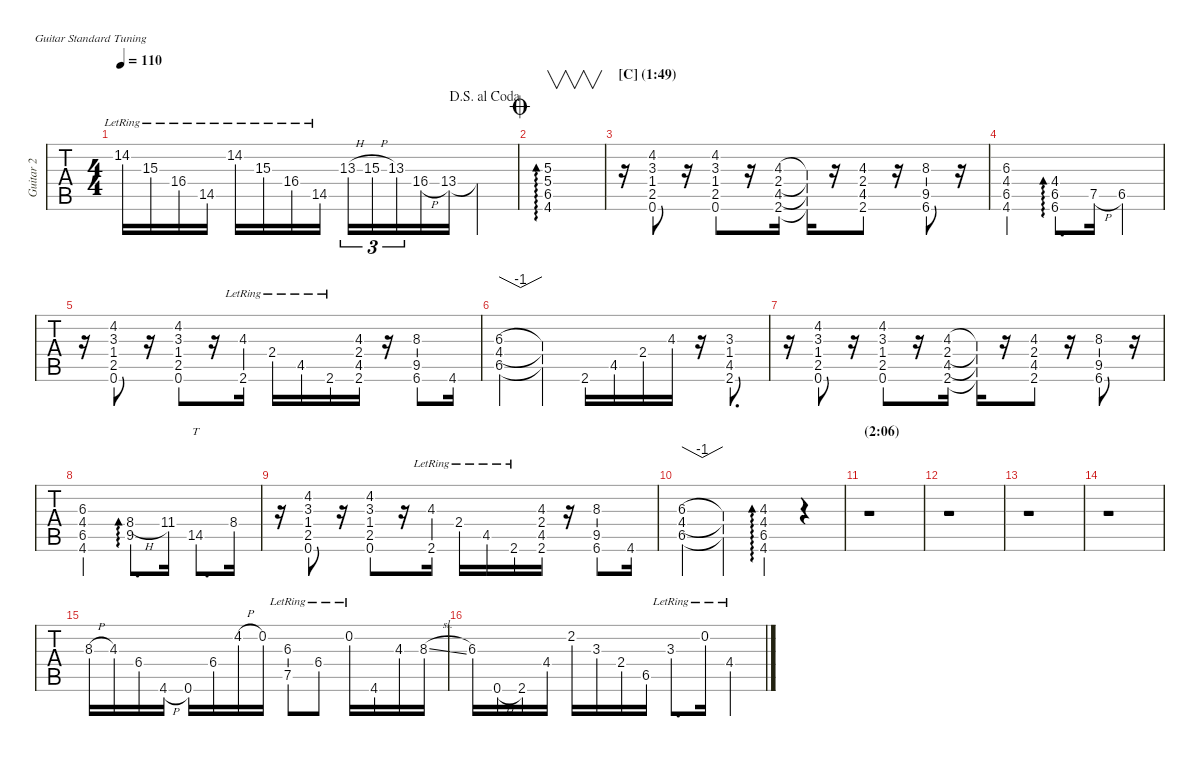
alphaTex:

\defaultSystemsLayout 4
\hideDynamics
\bracketExtendMode nobrackets
\multiTrackTrackNamePolicy allsystems
\firstSystemTrackNameMode fullname
\otherSystemsTrackNameMode fullname
\otherSystemsTrackNameOrientation horizontal
\track ("Guitar 2" "Guitar 2") {instrument distortionguitar}
\staff {tabs}
\tuning (E4 B3 G3 D3 A2 E2)
\ts (4 4)
\scale
1.04704
\jump dalsegnoalcoda
\tempo 110
\accidentals auto
\clef g2
\ottava regular
\simile none
\ks c
14.2{lr acc #}.16{dy mf} 15.3{lr acc #}.16 16.4{lr acc #}.16 14.5{lr}.16 14.2{lr acc #}.16 15.3{lr acc #}.16 16.4{lr acc #}.16 14.5{lr}.16 13.3{h acc #}.16{tu (3 2)} 15.3{h acc #}.16{tu (3 2)} 13.3{acc #}.16{tu (3 2) beam merge} 16.4{h acc #}.16 13.4{acc #}.16 13.4{t acc #}.4 |
\scale
0.952957
\jump coda
(4.6{acc #} 5.3 5.4 6.5{acc #}).1{v ad 0} |
\section ("C" "(1:49)")
\scale
1.00459 r.16 (3.3{acc #} 1.4{acc #} 2.5 4.2{acc #} 0.6).8 r.16 (3.3{acc #} 1.4{acc #} 2.5 4.2{acc #} 0.6).8 r.16 (4.3 4.5{acc #} 2.4 2.6{acc #}).16 (4.3{t} 4.5{t acc #} 2.4{t} 2.6{t acc #}).16 r.16 (2.6{acc #} 4.5{acc #} 2.4 4.3).8 r.16 (8.3{acc #} 6.6{acc #} 9.5{acc #}).8 r.16 |
\scale
1.00682 (6.3{acc #} 4.6{acc #} 6.5{acc #} 4.4{acc #}).2 (6.6{acc #} 6.5{acc #} 4.4{acc #}).8{d ad 0} 7.5{h}.16 6.5{acc #}.4 |
\scale
0.988589 r.16 (3.3{acc #} 1.4{acc #} 2.5 4.2{acc #} 0.6).8 r.16 (3.3{acc #} 1.4{acc #} 2.5 4.2{acc #} 0.6).8 r.16 (2.6{lr acc #} 4.3{lr}).16 2.4{lr}.16 4.5{lr acc #}.16 2.6{lr acc #}.16 (2.6{acc #} 4.5{acc #} 2.4 4.3).16 r.16 (8.3{acc #} 6.6{acc #} 9.5{acc #}).8 4.6{acc #}.16 |
\scale
1.00864 (6.3{acc #} 6.5{acc #} 4.4{acc #}).4{tbe (dip default 45.6 0 52.199999999999996 -4 52.8 -4 59.4 0)} (6.3{t acc #} 6.5{t acc #} 4.4{t acc #}).4 2.6{acc #}.16 4.5{acc #}.16 2.4.16 4.3.16 r.16 (3.3{acc #} 2.6{acc #} 1.4{acc #} 4.5{acc #}).8{d} |
\scale
1.00038 r.16 (3.3{acc #} 1.4{acc #} 2.5 4.2{acc #} 0.6).8 r.16 (3.3{acc #} 1.4{acc #} 2.5 4.2{acc #} 0.6).8 r.16 (4.3 4.5{acc #} 2.4 2.6{acc #}).16 (4.3{t} 4.5{t acc #} 2.4{t} 2.6{t acc #}).16 r.16 (2.6{acc #} 4.5{acc #} 2.4 4.3).8 r.16 (8.3{acc #} 6.6{acc #} 9.5{acc #}).8 r.16 |
\scale
0.990977 (6.3{acc #} 4.6{acc #} 6.5{acc #} 4.4{acc #}).2 (9.5{acc #} 8.4{h acc #}).8{d ad 0} 11.4{acc #}.16 14.5.8{tt d} 8.4{acc #}.16 |
\scale
0.996999 r.16 (3.3{acc #} 1.4{acc #} 2.5 4.2{acc #} 0.6).8 r.16 (3.3{acc #} 1.4{acc #} 2.5 4.2{acc #} 0.6).8 r.16 (2.6{lr acc #} 4.3{lr}).16 2.4{lr}.16 4.5{lr acc #}.16 2.6{lr acc #}.16 (2.6{acc #} 4.5{acc #} 2.4 4.3).16 r.16 (6.6{acc #} 9.5{acc #} 8.3{acc #}).8 4.6{acc #}.16 |
\scale
1.003 (6.3{acc #} 6.5{acc #} 4.4{acc #}).4{tbe (dip default 45.6 0 52.199999999999996 -4 52.8 -4 59.4 0)} (6.3{t acc #} 6.5{t acc #} 4.4{t acc #}).4 (4.4{acc #} 4.3 4.6{acc #} 6.5{acc #}).4{ad 0} r.4 |
\section ("" "(2:06)")
\scale
1.01033 r.1 |
\scale
0.994305 r.1 |
\scale
0.995364 r.1 |
\scale
1.00978 r.1 |
\scale
0.996103 8.3{h acc #}.16 4.3.16 6.4{acc #}.16 4.6{h acc #}.16 0.6.16 6.4{acc #}.16 4.2{h acc #}.16 0.2.16 (6.3{lr acc #} 7.5{lr}).8 6.4{lr acc #}.8 0.2{lr}.16 4.6{acc #}.16 4.3.16 8.3{sl acc #}.16 |
\scale
0.994112 6.3{acc #}.16 0.6{h}.16 2.6{acc #}.16 4.4{acc #}.16 2.2{acc #}.16 3.3{acc #}.16 2.4.16 6.5{acc #}.16 3.3{lr acc #}.8{d} 0.2{lr}.16 4.4{lr acc #}.4
